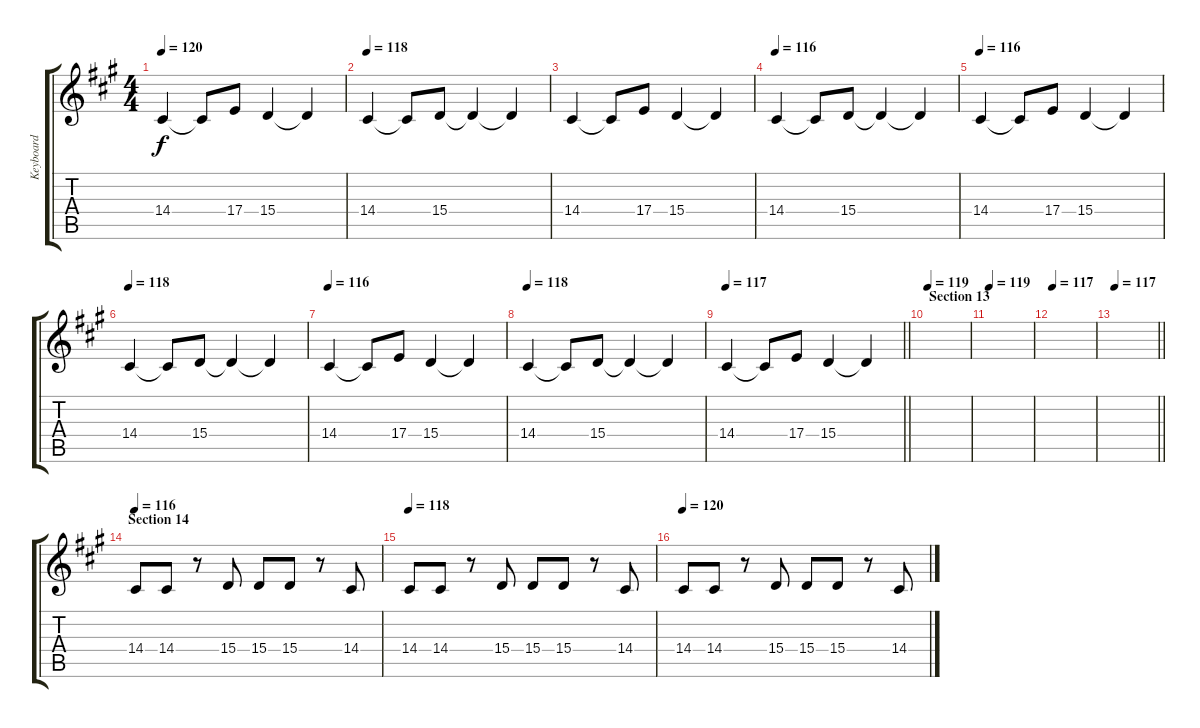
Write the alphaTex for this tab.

\track ("Keyboard" "Keyboard") {instrument pad2warm}
\staff {score tabs}
\tuning (B3 Ab3 E3 B2 Gb2 B1) {hide}
\ts (4 4)
\tempo 120
\clef g2
\ks f#minor
14.4.4{dy f} 14.4{t}.8 17.4.8 15.4.4 15.4{t}.4 |
\tempo 118
14.4.4 14.4{t}.8 15.4.8 15.4{t}.4 15.4{t}.4 |
14.4.4 14.4{t}.8 17.4.8 15.4.4 15.4{t}.4 |
\tempo 116
14.4.4 14.4{t}.8 15.4.8 15.4{t}.4 15.4{t}.4 |
\tempo 116
14.4.4 14.4{t}.8 17.4.8 15.4.4 15.4{t}.4 |
\tempo 118
14.4.4 14.4{t}.8 15.4.8 15.4{t}.4 15.4{t}.4 |
\tempo 116
14.4.4 14.4{t}.8 17.4.8 15.4.4 15.4{t}.4 |
\tempo 118
14.4.4 14.4{t}.8 15.4.8 15.4{t}.4 15.4{t}.4 |
\tempo 117
\barLineRight lightlight
14.4.4 14.4{t}.8 17.4.8 15.4.4 15.4{t}.4 |
\section ("" "Section 13")
\tempo 119
|
\tempo 119
|
\tempo 117
|
\tempo 117
\barLineRight lightlight
|
\section ("" "Section 14")
\tempo 116
14.4.8 14.4.8 r.8 15.4.8 15.4.8 15.4.8 r.8 14.4.8 |
\tempo 118
14.4.8 14.4.8 r.8 15.4.8 15.4.8 15.4.8 r.8 14.4.8 |
\tempo 120
14.4.8 14.4.8 r.8 15.4.8 15.4.8 15.4.8 r.8 14.4.8
